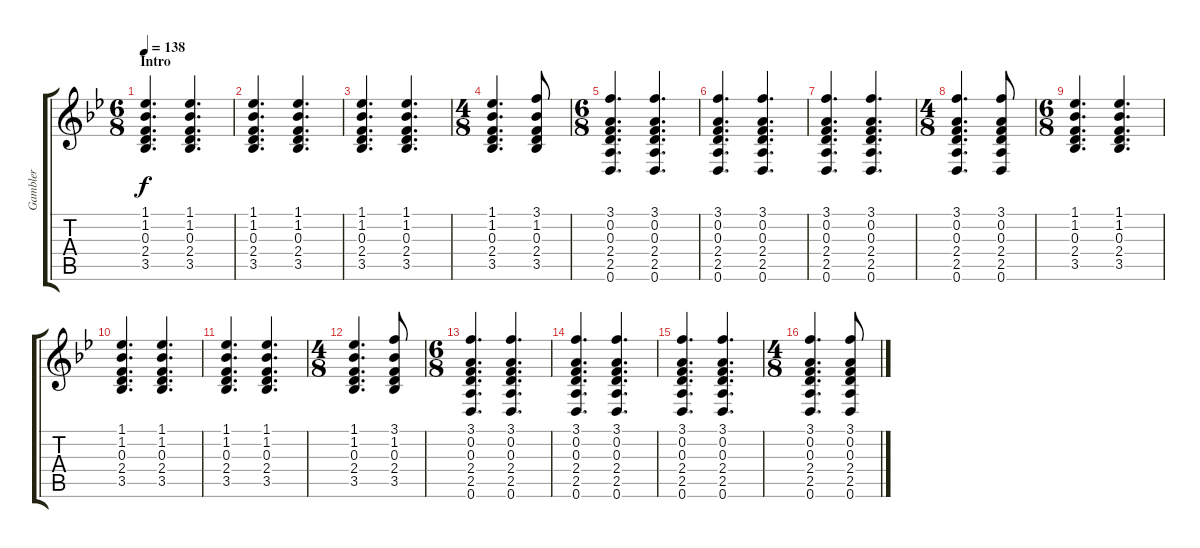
\track ("Gambler" "Gambler") {instrument distortionguitar}
\staff {score tabs}
\tuning (D4 A3 F3 C3 G2 D2) {hide}
\ts (6 8)
\section ("" "Intro")
\tempo 138
\clef g2
\ks bb
(1.1 1.2 0.3 2.4 3.5).4{d dy f instrument distortionguitar} (1.1 1.2 0.3 2.4 3.5).4{d} |
(1.1 1.2 0.3 2.4 3.5).4{d} (1.1 1.2 0.3 2.4 3.5).4{d} |
(1.1 1.2 0.3 2.4 3.5).4{d} (1.1 1.2 0.3 2.4 3.5).4{d} |
\ts (4 8)
(1.1 1.2 0.3 2.4 3.5).4{d} (3.1 1.2 0.3 2.4 3.5).8 |
\ts (6 8)
(3.1 0.2 0.3 2.4 2.5 0.6).4{d} (3.1 0.2 0.3 2.4 2.5 0.6).4{d} |
(3.1 0.2 0.3 2.4 2.5 0.6).4{d} (3.1 0.2 0.3 2.4 2.5 0.6).4{d} |
(3.1 0.2 0.3 2.4 2.5 0.6).4{d} (3.1 0.2 0.3 2.4 2.5 0.6).4{d} |
\ts (4 8)
(3.1 0.2 0.3 2.4 2.5 0.6).4{d} (3.1 0.2 0.3 2.4 2.5 0.6).8 |
\ts (6 8)
(1.1 1.2 0.3 2.4 3.5).4{d} (1.1 1.2 0.3 2.4 3.5).4{d} |
(1.1 1.2 0.3 2.4 3.5).4{d} (1.1 1.2 0.3 2.4 3.5).4{d} |
(1.1 1.2 0.3 2.4 3.5).4{d} (1.1 1.2 0.3 2.4 3.5).4{d} |
\ts (4 8)
(1.1 1.2 0.3 2.4 3.5).4{d} (3.1 1.2 0.3 2.4 3.5).8 |
\ts (6 8)
(3.1 0.2 0.3 2.4 2.5 0.6).4{d} (3.1 0.2 0.3 2.4 2.5 0.6).4{d} |
(3.1 0.2 0.3 2.4 2.5 0.6).4{d} (3.1 0.2 0.3 2.4 2.5 0.6).4{d} |
(3.1 0.2 0.3 2.4 2.5 0.6).4{d} (3.1 0.2 0.3 2.4 2.5 0.6).4{d} |
\ts (4 8)
(3.1 0.2 0.3 2.4 2.5 0.6).4{d} (3.1 0.2 0.3 2.4 2.5 0.6).8
